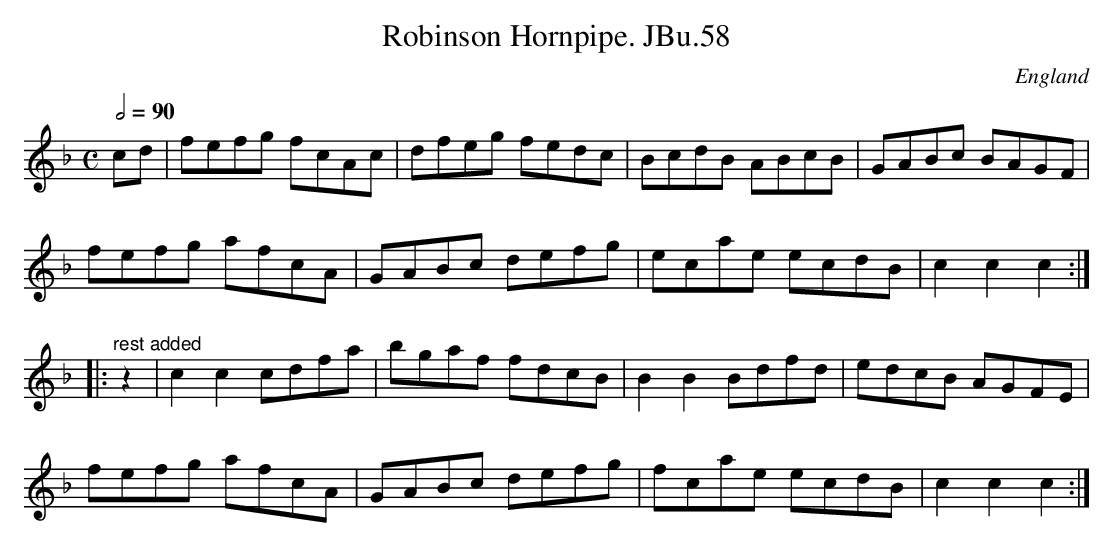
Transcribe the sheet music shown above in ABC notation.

X:1
T:Robinson Hornpipe. JBu.58
O:England
M:C
L:1/8
Q:1/2=90
K:F major
cd|fefg fcAc|dfeg fedc|BcdB ABcB|GABc BAGF|
fefg afcA|GABc defg|ecae ecdB|c2c2c2:|
|:"^rest added"z2|c2c2 cdfa|bgaf fdcB|B2B2Bdfd|edcB AGFE|
fefg afcA|GABc defg|fcae ecdB|c2c2c2:|
